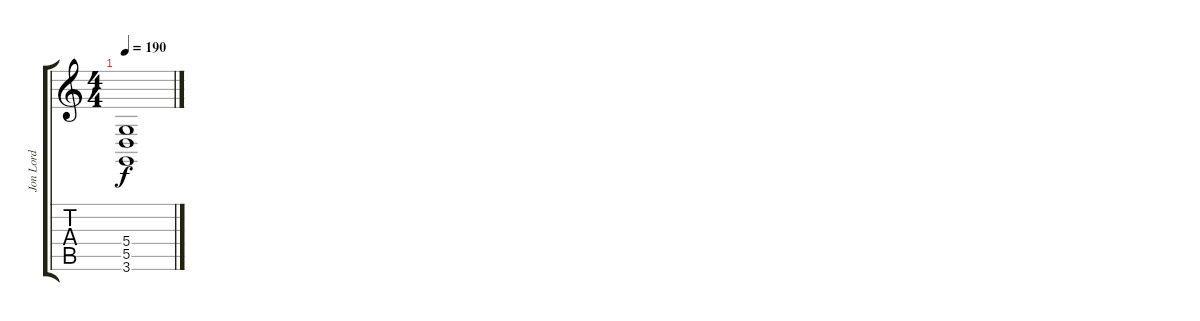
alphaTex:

\track ("Jon Lord" "Jon Lord") {instrument acousticgrandpiano}
\staff {score tabs}
\tuning (E4 B3 G3 D3 A2 E2) {hide}
\ts (4 4)
\tempo 190
\clef g2
\ks c
(5.4{t} 5.5{t} 3.6{t}).1{dy f}
